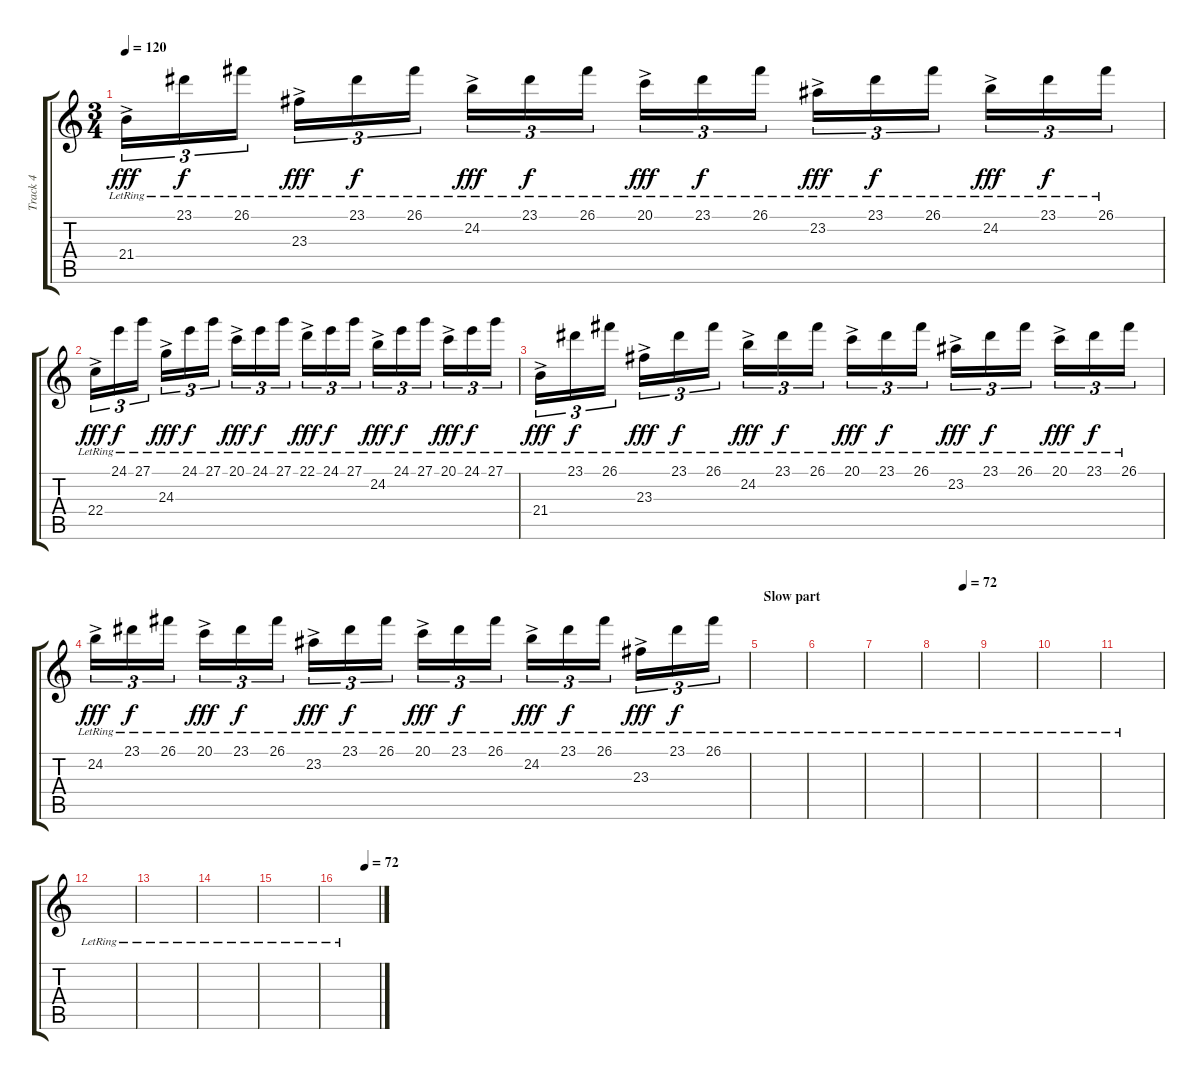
\track ("Track 4" "Track 4") {instrument brightacousticpiano}
\staff {score tabs}
\tuning (E4 B3 G3 D3 A2 E2) {hide}
\ts (3 4)
\tempo 120
\clef g2
\ks c
21.4{ac lr}.16{tu (3 2) dy fff} 23.1{lr}.16{tu (3 2) dy f} 26.1{lr}.16{tu (3 2)} 23.3{ac lr}.16{tu (3 2) dy fff} 23.1{lr}.16{tu (3 2) dy f} 26.1{lr}.16{tu (3 2)} 24.2{ac lr}.16{tu (3 2) dy fff} 23.1{lr}.16{tu (3 2) dy f} 26.1{lr}.16{tu (3 2)} 20.1{ac lr}.16{tu (3 2) dy fff} 23.1{lr}.16{tu (3 2) dy f} 26.1{lr}.16{tu (3 2)} 23.2{ac lr}.16{tu (3 2) dy fff} 23.1{lr}.16{tu (3 2) dy f} 26.1{lr}.16{tu (3 2)} 24.2{ac lr}.16{tu (3 2) dy fff} 23.1{lr}.16{tu (3 2) dy f} 26.1{lr}.16{tu (3 2)} |
22.4{ac lr}.16{tu (3 2) dy fff} 24.1{lr}.16{tu (3 2) dy f} 27.1{lr}.16{tu (3 2)} 24.3{ac lr}.16{tu (3 2) dy fff} 24.1{lr}.16{tu (3 2) dy f} 27.1{lr}.16{tu (3 2)} 20.1{ac lr}.16{tu (3 2) dy fff} 24.1{lr}.16{tu (3 2) dy f} 27.1{lr}.16{tu (3 2)} 22.1{ac lr}.16{tu (3 2) dy fff} 24.1{lr}.16{tu (3 2) dy f} 27.1{lr}.16{tu (3 2)} 24.2{ac lr}.16{tu (3 2) dy fff} 24.1{lr}.16{tu (3 2) dy f} 27.1{lr}.16{tu (3 2)} 20.1{ac lr}.16{tu (3 2) dy fff} 24.1{lr}.16{tu (3 2) dy f} 27.1{lr}.16{tu (3 2)} |
21.4{ac lr}.16{tu (3 2) dy fff} 23.1{lr}.16{tu (3 2) dy f} 26.1{lr}.16{tu (3 2)} 23.3{ac lr}.16{tu (3 2) dy fff} 23.1{lr}.16{tu (3 2) dy f} 26.1{lr}.16{tu (3 2)} 24.2{ac lr}.16{tu (3 2) dy fff} 23.1{lr}.16{tu (3 2) dy f} 26.1{lr}.16{tu (3 2)} 20.1{ac lr}.16{tu (3 2) dy fff} 23.1{lr}.16{tu (3 2) dy f} 26.1{lr}.16{tu (3 2)} 23.2{ac lr}.16{tu (3 2) dy fff} 23.1{lr}.16{tu (3 2) dy f} 26.1{lr}.16{tu (3 2)} 20.1{ac lr}.16{tu (3 2) dy fff} 23.1{lr}.16{tu (3 2) dy f} 26.1{lr}.16{tu (3 2)} |
24.2{ac lr}.16{tu (3 2) dy fff} 23.1{lr}.16{tu (3 2) dy f} 26.1{lr}.16{tu (3 2)} 20.1{ac lr}.16{tu (3 2) dy fff} 23.1{lr}.16{tu (3 2) dy f} 26.1{lr}.16{tu (3 2)} 23.2{ac lr}.16{tu (3 2) dy fff} 23.1{lr}.16{tu (3 2) dy f} 26.1{lr}.16{tu (3 2)} 20.1{ac lr}.16{tu (3 2) dy fff} 23.1{lr}.16{tu (3 2) dy f} 26.1{lr}.16{tu (3 2)} 24.2{ac lr}.16{tu (3 2) dy fff} 23.1{lr}.16{tu (3 2) dy f} 26.1{lr}.16{tu (3 2)} 23.3{ac lr}.16{tu (3 2) dy fff} 23.1{lr}.16{tu (3 2) dy f} 26.1{lr}.16{tu (3 2)} |
\section ("" "Slow part")
|
|
|
\tempo (72 0.6666666666666666)
|
|
|
|
|
|
|
|
\tempo (72 0.6666666666666666)
